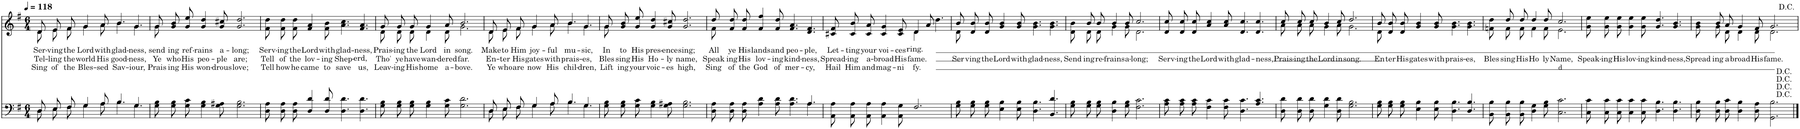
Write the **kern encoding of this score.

**kern	**kern	**text	**text	**text
*part2	*part1	*part1	*part1	*part1
*staff2	*staff1	*staff1	*staff1	*staff1
*I"Piano 1 2	*I"Piano 1	*	*	*
*I'Pno	*I'Pno	*	*	*
*clefF4	*clefG2	*	*	*
*k[f#]	*k[f#]	*	*	*
*G:	*G:	*	*	*
*M6/4	*M6/4	*	*	*
*MM118	*MM118	*	*	*
=1	=1	=1	=1	=1
*^	*^	*	*	*
!	!	!	!	!LO:LY:b	!LO:LY:b	!LO:LY:b
8D/L	8D\L	8d\L	8d/L	Ser-	-Tel-	-Sing
!	!	!	!	!LO:LY:b	!LO:LY:b	!LO:LY:b
8E/	8E\	8e\	8e/	ving	ling	of
!	!	!	!	!LO:LY:b	!LO:LY:b	!LO:LY:b
8F#/J	8F#\J	8f#\J	8f#/J	the	the	the
!	!	!	!	!LO:LY:b	!LO:LY:b	!LO:LY:b
4G/	4G\	4g\	4g/	Lord	world	Bles-
!	!	!	!	!LO:LY:b	!LO:LY:b	!LO:LY:b
8A/	8A\	8a\	8a/	-with	His	sed
!	!	!	!	!LO:LY:b	!LO:LY:b	!LO:LY:b
4.B/	4.B\	4.b/	4.b\	glad-	-good-	-Sav-
!	!	!	!	!LO:LY:b	!LO:LY:b	!LO:LY:b
4.G/	4.G\	4.g\	4.g/	-ness,	ness,	iour,
=2	=2	=2	=2	=2	=2	=2
!	!	!	!	!LO:LY:b	!LO:LY:b	!LO:LY:b
*v	*v	*	*	*	*	*
8G\ 8B\L	8g\L	8g\	send-	-Ye	Prais-
!	!	!	!LO:LY:b	!LO:LY:b	!LO:LY:b
8G\ 8B\	8g\ 8b\	1ryy	-ing	who	ing
!	!	!	!LO:LY:b	!LO:LY:b	!LO:LY:b
8G\ 8c\J	8g\ 8ee\J	.	ref-	-His	His
!	!	!	!LO:LY:b	!LO:LY:b	!LO:LY:b
4G\ 4B\	4g/ 4dd/	.	rains	peo-	-won-
!	!	!	!LO:LY:b	!LO:LY:b	!LO:LY:b
8G\ 8A#X\	8g/ 8cc#X/	.	-a-	-ple	drous
!	!	!	!LO:LY:b	!LO:LY:b	!LO:LY:b
2.G\ 2.B\	2.g/ 2.dd/	.	long;	are;	love;
.	.	4.ryy	.	.	.
=3	=3	=3	=3	=3	=3
!	!	!	!LO:LY:b	!LO:LY:b	!LO:LY:b
*	*v	*v	*	*	*
8D\ 8A\L	8f#/ 8dd/L	Serv-	-Tell	Tell
!	!	!LO:LY:b	!LO:LY:b	!LO:LY:b
8D\ 8A\	8f#/ 8dd/	ing	of	how
!	!	!LO:LY:b	!LO:LY:b	!LO:LY:b
8D\ 8A\J	8f#/ 8dd/J	the	the	he
!	!	!LO:LY:b	!LO:LY:b	!LO:LY:b
4D/ 4d/	4f#/ 4a/	Lord	lov-	-came
!	!	!LO:LY:b	!LO:LY:b	!LO:LY:b
8D/ 8d/	8f#\ 8b\	with	ing	to
!	!	!LO:LY:b	!LO:LY:b	!LO:LY:b
4.D\ 4.d\	4.a\ 4.cc\	glad-	-Shep-	-save
!	!	!LO:LY:b	!LO:LY:b	!LO:LY:b
4.D\ 4.d\	4.f#/ 4.a/	ness,	erd,	us,
=4	=4	=4	=4	=4
*	*^	*	*	*
!	!	!	!LO:LY:b	!LO:LY:b	!LO:LY:b
8G\ 8B\L	8g/L	8d\L	Prais-	-Tho'	Leav-
!	!	!	!LO:LY:b	!LO:LY:b	!LO:LY:b
8G\ 8B\	8g/	8d\	-ing	ye	ing
!	!	!	!LO:LY:b	!LO:LY:b	!LO:LY:b
8G\ 8B\J	8g/J	8d\J	the	have	His
!	!	!	!LO:LY:b	!LO:LY:b	!LO:LY:b
4G\ 4B\	4g/	4d\	Lord	wan-	-home
!	!	!	!LO:LY:b	!LO:LY:b	!LO:LY:b
8G\ 8c\	8a/	8d\	in	dered	a-
!	!	!	!LO:LY:b	!LO:LY:b	!LO:LY:b
2.G\ 2.d\	2.b/	2.g\	-song.	far.	bove.
=5	=5	=5	=5	=5	=5
*^	*	*	*	*	*
!	!	!	!	!LO:LY:b	!LO:LY:b	!LO:LY:b
8D/L	8D\L	8d\L	8d/L	Make	En-	-Ye
!	!	!	!	!LO:LY:b	!LO:LY:b	!LO:LY:b
8E/	8E\	8e\	8e/	to	ter	who
!	!	!	!	!LO:LY:b	!LO:LY:b	!LO:LY:b
8F#/J	8F#\J	8f#\J	8f#/J	Him	His	are
!	!	!	!	!LO:LY:b	!LO:LY:b	!LO:LY:b
4G/	4G\	4g\	4g/	joy-	-gates	now
!	!	!	!	!LO:LY:b	!LO:LY:b	!LO:LY:b
8A/	8A\	8a\	8a/	ful	with	His
!	!	!	!	!LO:LY:b	!LO:LY:b	!LO:LY:b
4.B/	4.B\	4.b/	4.b\	mu-	-prais-	-chil-
!	!	!	!	!LO:LY:b	!LO:LY:b	!LO:LY:b
4.G/	4.G\	4.g\	4.g/	-sic,	es,	dren,
=6	=6	=6	=6	=6	=6	=6
!	!	!	!	!LO:LY:b	!LO:LY:b	!LO:LY:b
*v	*v	*	*	*	*	*
8G\ 8B\L	8g\L	8g\	In-	-Bles-	-Lift-
!	!	!	!LO:LY:b	!LO:LY:b	!LO:LY:b
8G\ 8B\	8g\ 8b\	1ryy	-to	sing	ing
!	!	!	!LO:LY:b	!LO:LY:b	!LO:LY:b
8G\ 8c\J	8g\ 8ee\J	.	His	His	your
!	!	!	!LO:LY:b	!LO:LY:b	!LO:LY:b
4G\ 4B\	4g/ 4dd/	.	pres-	-Ho-	-voic-
!	!	!	!LO:LY:b	!LO:LY:b	!LO:LY:b
8G\ 8A#X\	8g/ 8cc#X/	.	-ence	ly	es
!	!	!	!LO:LY:b	!LO:LY:b	!LO:LY:b
2.G\ 2.B\	2.g/ 2.dd/	.	sing;	name,	high,
.	.	4.ryy	.	.	.
=7	=7	=7	=7	=7	=7
*^	*	*	*	*	*
!	!	!	!	!LO:LY:b	!LO:LY:b	!LO:LY:b
8D\ 8A\L	8ryy	8dd\L	8f#\	All	Speak-	-Sing
!	!	!	!	!LO:LY:b	!LO:LY:b	!LO:LY:b
*v	*v	*	*	*	*	*
8D\ 8A\	8f#\ 8dd\	1ryy	ye	ing	of
!	!	!	!LO:LY:b	!LO:LY:b	!LO:LY:b
8D\ 8A\J	8f#\ 8dd\J	.	His	His	the
!	!	!	!LO:LY:b	!LO:LY:b	!LO:LY:b
4A\ 4d\	4f#/ 4ff#/	.	lands	lov-	-God
!	!	!	!LO:LY:b	!LO:LY:b	!LO:LY:b
8A\ 8d\	8f#/ 8dd/	.	and	ing	of
!	!	!	!LO:LY:b	!LO:LY:b	!LO:LY:b
4.A\ 4.d\	4.f#/ 4.a/	.	peo-	-kind-	-mer-
*^	*	*	*	*	*
!	!	!	!	!LO:LY:b	!LO:LY:b	!LO:LY:b
4.A\	4.A/	4.d/ 4.f#/	4.ryy	-ple,	ness,	cy,
=8	=8	=8	=8	=8	=8	=8
!	!	!	!	!LO:LY:b	!LO:LY:b	!LO:LY:b
*v	*v	*	*	*	*	*
8AA\ 8A\L	8c#X/ 8f#/L	2.ryy	Let-	-Spread-	-Hail
!	!	!	!LO:LY:b	!LO:LY:b	!LO:LY:b
8AA\ 8A\	8c#/ 8b/	.	ting	ing	Him
!	!	!	!LO:LY:b	!LO:LY:b	!LO:LY:b
8AA\ 8A\J	8c#/ 8a/J	.	your	a-	-and
!	!	!	!LO:LY:b	!LO:LY:b	!LO:LY:b
4AA\ 4A\	4c#/ 4g/	.	voi-	-broad	mag-
!	!	!	!LO:LY:b	!LO:LY:b	!LO:LY:b
8AA\ 8G\	8c#/ 8e/	.	-ces	His	ni-
!	!	!	!LO:LY:b	!LO:LY:b	!LO:LY:b
2.F#/	4d/	4d\	-ring.	fame.	fy.
.	8a/	2ryy	.	.	.
.	4.dd\	.	.	.	.
=9	=9	=9	=9	=9	=9
!	!	!	!	!LO:LY:b	!
8G\ 8B\L	8b\L	8d\	.	Ser	.
!	!	!	!	!LO:LY:b	!
8G\ 8B\	8d\ 8b\	1ryy	.	-ving	.
!	!	!	!	!LO:LY:b	!
8G\ 8B\J	8d\ 8b\J	.	.	the	.
!	!	!	!	!LO:LY:b	!
4E\ 4B\	4g/ 4b/	.	.	Lord	.
!	!	!	!	!LO:LY:b	!
8E\ 8B\	8g/ 8b/	.	.	with	.
!	!	!	!	!LO:LY:b	!
4.D\ 4.B\	4.g\ 4.b\	.	.	glad-	.
!	!	!	!	!LO:LY:b	!
4.BB/ 4.d/	4.g\ 4.b\	4.ryy	.	-ness,	.
=10	=10	=10	=10	=10	=10
!	!	!	!	!LO:LY:b	!
8G\ 8B\L	8d/ 8b/L	8ryy	.	Send-	.
!	!	!	!	!LO:LY:b	!
8G\ 8B\	8b/	8d\L	.	ing	.
!	!	!	!	!LO:LY:b	!
8G\ 8B\J	8b/J	8d\J	.	re-	.
!	!	!	!	!LO:LY:b	!
4D\ 4B\	4b/	4g\	.	-frains	.
!	!	!	!	!LO:LY:b	!
8G\ 8B\	8b/	8g\	.	a-	.
!	!	!	!	!LO:LY:b	!
2.F#\ 2.c\	2.cc/	2.d\	.	-long;	.
=11	=11	=11	=11	=11	=11
!	!	!	!	!LO:LY:b	!
*	*v	*v	*	*	*
8A\ 8c\L	8d/ 8cc/L	.	Serv-	.
!	!	!	!LO:LY:b	!
8A\ 8c\	8d/ 8cc/	.	-ing	.
!	!	!	!LO:LY:b	!
8A\ 8c\J	8d/ 8cc/J	.	the	.
!	!	!	!LO:LY:b	!
4F#\ 4c\	4a/ 4cc/	.	Lord	.
!	!	!	!LO:LY:b	!
8F#\ 8c\	8a/ 8cc/	.	with	.
!	!	!	!LO:LY:b	!
4.D\ 4.c\	4.d/ 4.cc/	.	glad-	.
!	!	!	!LO:LY:b	!
4.A/ 4.c/	4.d/ 4.cc/	.	-ness,	.
=12	=12	=12	=12	=12
*	*^	*	*	*
!	!	!	!	!LO:LY:b	!
8D\ 8d\L	8cc/L	8a\L	.	Prais-	.
!	!	!	!	!LO:LY:b	!
8D\ 8d\	8cc/	8a\	.	-ing	.
!	!	!	!	!LO:LY:b	!
8D\ 8d\J	8cc/J	8a\J	.	the	.
!	!	!	!	!LO:LY:b	!
4G\ 4d\	4b/	4g\	.	Lord	.
!	!	!	!	!LO:LY:b	!
8D\ 8d\	8cc/	8a\	.	in	.
!	!	!	!	!LO:LY:b	!
2.G\ 2.B\	2.dd/	2.g\	.	song.	.
=13	=13	=13	=13	=13	=13
!	!	!	!	!LO:LY:b	!
8G\ 8B\L	8b\L	8d\	.	En	.
!	!	!	!	!LO:LY:b	!
8G\ 8B\	8d\ 8b\	1ryy	.	-ter	.
!	!	!	!	!LO:LY:b	!
8G\ 8B\J	8d\ 8b\J	.	.	His	.
!	!	!	!	!LO:LY:b	!
4E\ 4B\	4g/ 4b/	.	.	gates	.
!	!	!	!	!LO:LY:b	!
8E\ 8B\	8g/ 8b/	.	.	with	.
!	!	!	!	!LO:LY:b	!
4.D\ 4.B\	4.g\ 4.b\	.	.	prais-	.
!	!	!	!	!LO:LY:b	!
4.D/ 4.B/	4.g\ 4.b\	4.ryy	.	-es,	.
=14	=14	=14	=14	=14	=14
!	!	!	!	!LO:LY:b	!
8BB\ 8B\L	8fn/ 8dd/L	8ryy	.	Bles-	.
!	!	!	!	!LO:LY:b	!
8BB\ 8B\	8dd/	8f\L	.	sing	.
!	!	!	!	!LO:LY:b	!
8BB\ 8B\J	8dd/J	8f\J	.	His	.
!	!	!	!	!LO:LY:b	!
4D\ 4G\	4dd/	4f\	.	Ho	.
!	!	!	!	!LO:LY:b	!
8G\ 8B\	8dd/	8f\	.	ly	.
!	!	!	!	!LO:LY:b	!LO:LY:b
2.C\ 2.c\	2.cc/	2.e\	.	Name,	d
=15	=15	=15	=15	=15	=15
!	!	!	!	!LO:LY:b	!
*	*v	*v	*	*	*
8C\ 8c\L	8g\ 8ee\L	.	Speak-	.
!	!	!	!LO:LY:b	!
8C\ 8c\	8g\ 8ee\	.	-ing	.
!	!	!	!LO:LY:b	!
8C\ 8c\J	8g\ 8ee\J	.	His	.
!	!	!	!LO:LY:b	!
4C\ 4c\	4g\ 4ee\	.	lov-	.
!	!	!	!LO:LY:b	!
8C\ 8c\	8g\ 8ee\	.	-ing	.
!	!	!	!LO:LY:b	!
4.D\ 4.B\	4.g/ 4.dd/	.	kind-	.
!	!	!	!LO:LY:b	!
4.D\ 4.B\	4.g/ 4.b/	.	-ness,	.
=16	=16	=16	=16	=16
!	!	!	!LO:LY:b	!
*	*^	*	*	*
8D\ 8B\L	8g/ 8b/L	8ryy	.	Spread-	.
!	!	!	!	!LO:LY:b	!
8D\ 8B\	8b/	8g\L	.	ing	.
!	!	!	!	!LO:LY:b	!
8D\ 8c\J	8a/J	8d\J	.	a	.
!	!	!	!	!LO:LY:b	!
4D\ 4B\	4g/	4d\	.	broad	.
!	!	!	!	!LO:LY:b	!
8D\ 8A\	8f#/	8d\	.	His	.
!	!	!	!	!LO:LY:b	!
2.GG\ 2.B\	2.g/	2.d\	.	fame.	.
*	*v	*v	*	*	*
=	=	=	=	=
*-	*-	*-	*-	*-
